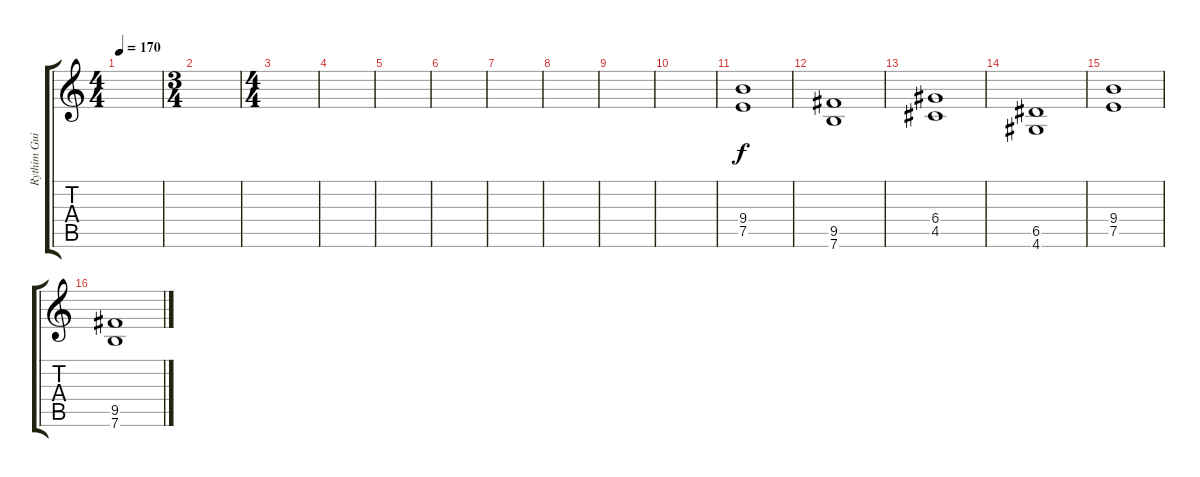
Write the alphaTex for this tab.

\track ("Rythim Guitar" "Rythim Gui") {instrument overdrivenguitar}
\staff {score tabs}
\tuning (E4 B3 G3 D3 A2 E2) {hide}
\ts (4 4)
\tempo 170
\clef g2
\ks c
|
\ts (3 4)
|
\ts (4 4)
|
|
|
|
|
|
|
|
(9.4 7.5).1 |
(9.5 7.6).1 |
(6.4 4.5).1 |
(6.5 4.6).1 |
(9.4 7.5).1 |
(9.5 7.6).1
